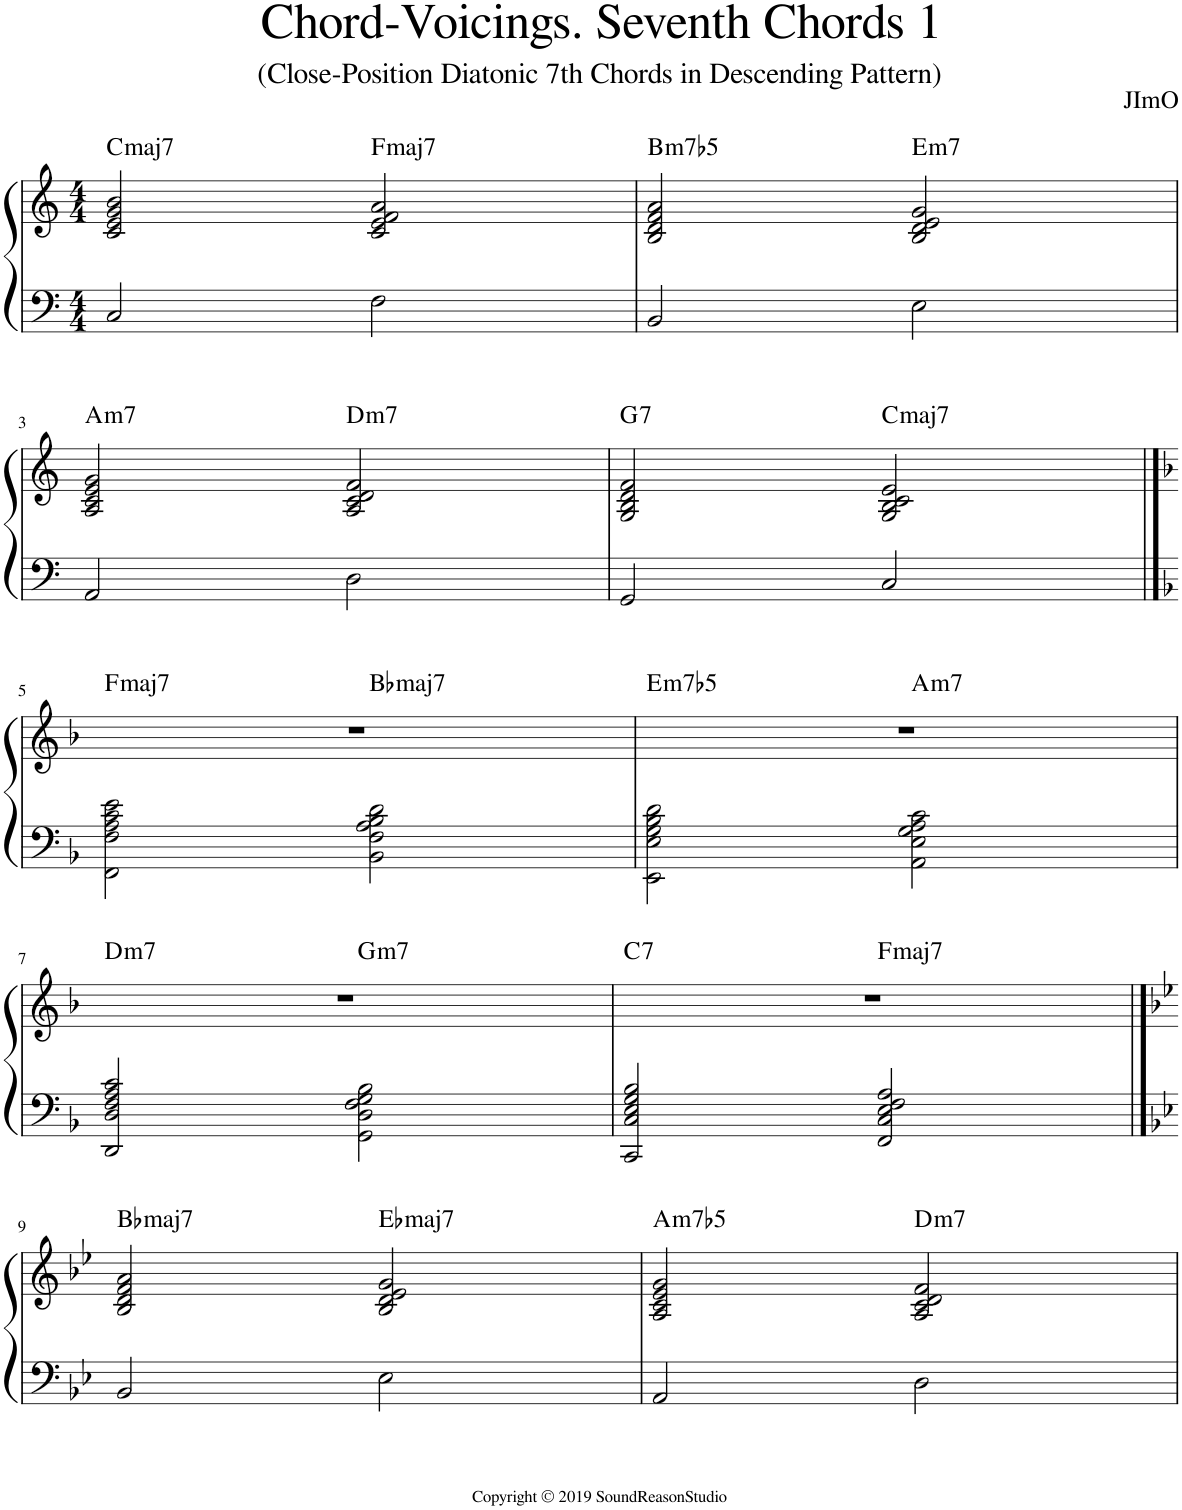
**kern	**kern	**harte
*part1	*part1	*part1
*staff2	*staff1	*
*I"Piano	*	*
*I'Pno.	*	*
*clefF4	*clefG2	*
*k[]	*k[]	*
*M4/4	*M4/4	*
=1	=1	=1
!	!	!LO:H:kt=maj7
2C/	2c/ 2e/ 2g/ 2b/	C:maj7
!	!	!LO:H:kt=maj7
2F\	2c/ 2e/ 2f/ 2a/	F:maj7
=2	=2	=2
!	!	!LO:H:kt=m7b5
2BB/	2B/ 2d/ 2f/ 2a/	B:hdim7
!	!	!LO:H:kt=m7
2E\	2B/ 2d/ 2e/ 2g/	E:min7
!!LO:LB:g=z
=3	=3	=3
!	!	!LO:H:kt=m7
2AA/	2A/ 2c/ 2e/ 2g/	A:min7
!	!	!LO:H:kt=m7
2D\	2A/ 2c/ 2d/ 2f/	D:min7
=4	=4	=4
!	!	!LO:H:kt=7
2GG/	2G/ 2B/ 2d/ 2f/	G:7
!	!	!LO:H:kt=maj7
2C/	2G/ 2B/ 2c/ 2e/	C:maj7
!!LO:LB:g=z
==5	==5	==5
*k[b-]	*k[b-]	*
!	!	!LO:H:kt=maj7
*	*^	*
2FF\ 2F\ 2A\ 2c\ 2e\	1r	2ryy	F:maj7
!	!	!	!LO:H:kt=maj7
2BB-\ 2F\ 2A\ 2B-\ 2d\	.	2ryy	Bb:maj7
=6	=6	=6	=6
!	!	!	!LO:H:kt=m7b5
2EE\ 2E\ 2G\ 2B-\ 2d\	1r	2ryy	E:hdim7
!	!	!	!LO:H:kt=m7
2AA\ 2E\ 2G\ 2A\ 2c\	.	2ryy	A:min7
!!LO:LB:g=z	!!
=7	=7	=7	=7
!	!	!	!LO:H:kt=m7
2DD/ 2D/ 2F/ 2A/ 2c/	1r	2ryy	D:min7
!	!	!	!LO:H:kt=m7
2GG\ 2D\ 2F\ 2G\ 2B-\	.	2ryy	G:min7
=8	=8	=8	=8
!	!	!	!LO:H:kt=7
2CC/ 2C/ 2E/ 2G/ 2B-/	1r	2ryy	C:7
!	!	!	!LO:H:kt=maj7
2FF/ 2C/ 2E/ 2F/ 2A/	.	2ryy	F:maj7
*	*v	*v	*
!!LO:LB:g=z
==9	==9	==9
*k[b-e-]	*k[b-e-]	*
*	*^	*
!	!	!	!LO:H:kt=maj7
*	*v	*v	*
2BB-/	2B-/ 2d/ 2f/ 2a/	Bb:maj7
!	!	!LO:H:kt=maj7
2E-\	2B-/ 2d/ 2e-/ 2g/	Eb:maj7
=10	=10	=10
!	!	!LO:H:kt=m7b5
2AA/	2A/ 2c/ 2e-/ 2g/	A:hdim7
!	!	!LO:H:kt=m7
2D\	2A/ 2c/ 2d/ 2f/	D:min7
=	=	=
*-	*-	*-
